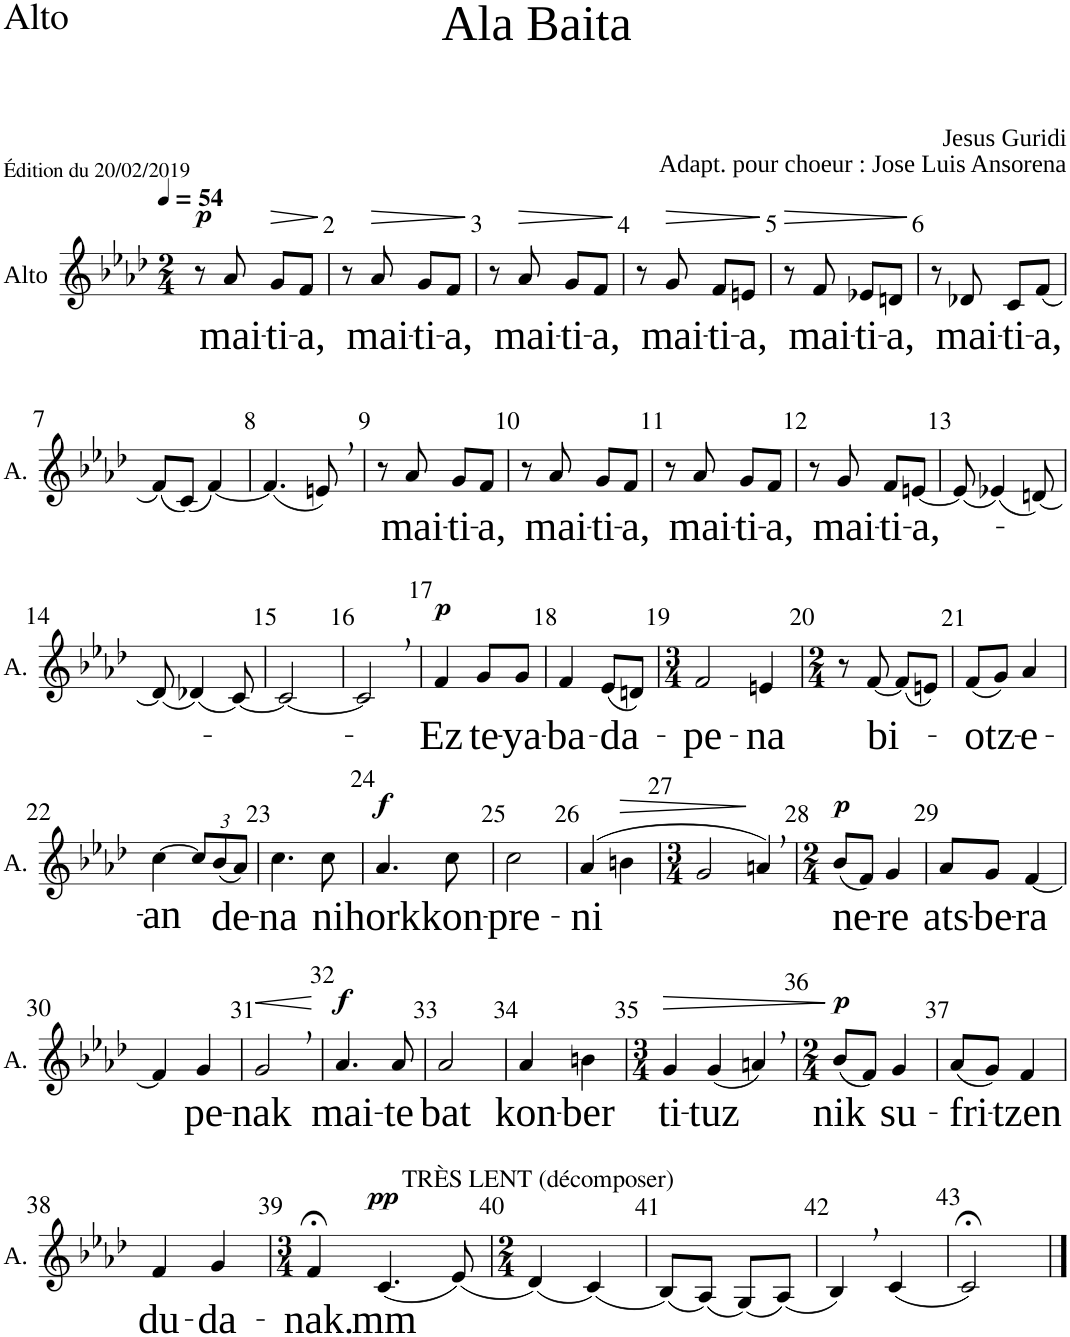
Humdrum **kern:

**kern	**text	**dynam
*part1	*part1	*part1
*staff1	*staff1	*staff1
*I"Alto	*	*
*I'A.	*	*
*clefG2	*	*
*k[b-e-a-d-]	*	*
*M2/4	*	*
*MM54	*	*
=1	=1	=1
!	!	!LO:DY:a
8r	.	p
!	!LO:LY:b	!
8a-/	mai-	.
!	!LO:LY:b	!LO:HP:b
8g/L	-ti-	>
!	!LO:LY:b	!
8f/J	-a,	.
.	.	]
=2	=2	=2
8r	.	.
!	!LO:LY:b	!LO:HP:b
8a-/	mai-	>
!	!LO:LY:b	!
8g/L	-ti-	.
!	!LO:LY:b	!
8f/J	-a,	.
.	.	]
=3	=3	=3
8r	.	.
!	!LO:LY:b	!LO:HP:b
8a-/	mai-	>
!	!LO:LY:b	!
8g/L	-ti-	.
!	!LO:LY:b	!
8f/J	-a,	.
.	.	]
=4	=4	=4
8r	.	.
!	!LO:LY:b	!LO:HP:b
8g/	mai-	>
!	!LO:LY:b	!
8f/L	-ti-	.
!	!LO:LY:b	!
8en/J	-a,	.
.	.	]
=5	=5	=5
!	!	!LO:HP:b
8r	.	>
!	!LO:LY:b	!
8f/	mai-	.
!	!LO:LY:b	!
8e-X/L	-ti-	.
!	!LO:LY:b	!
8dn/J	-a,	.
.	.	]
=6	=6	=6
8r	.	.
!	!LO:LY:b	!
8d-X/	mai-	.
!	!LO:LY:b	!
8c/L	-ti-	.
!	!LO:LY:b	!
(8f/J	-a,	.
!!LO:LB:g=z
=7	=7	=7
(8f/L)	.	.
(8c/J)	.	.
[4f/)	.	.
=8	=8	=8
(4.f/]	.	.
8en,/)	.	.
=9	=9	=9
8r	.	.
!	!LO:LY:b	!
8a-/	mai-	.
!	!LO:LY:b	!
8g/L	-ti-	.
!	!LO:LY:b	!
8f/J	-a,	.
=10	=10	=10
8r	.	.
!	!LO:LY:b	!
8a-/	mai-	.
!	!LO:LY:b	!
8g/L	-ti-	.
!	!LO:LY:b	!
8f/J	-a,	.
=11	=11	=11
8r	.	.
!	!LO:LY:b	!
8a-/	mai-	.
!	!LO:LY:b	!
8g/L	-ti-	.
!	!LO:LY:b	!
8f/J	-a,	.
=12	=12	=12
8r	.	.
!	!LO:LY:b	!
8g/	mai-	.
!	!LO:LY:b	!
8f/L	-ti-	.
!	!LO:LY:b	!
[8en/J	-a,-	.
=13	=13	=13
(8e/]	.	.
(4e-X/)	.	.
[8dn/)	.	.
!!LO:LB:g=z
=14	=14	=14
(8d/]	.	.
(4d-X/)	.	.
[8c/)	.	.
=15	=15	=15
2c/_	.	.
=16	=16	=16
2c,/]	.	.
=17	=17	=17
!	!LO:LY:b	!LO:DY:a
4f/	-Ez	p
!	!LO:LY:b	!
8g/L	te-	.
!	!LO:LY:b	!
8g/J	-ya-	.
=18	=18	=18
!	!LO:LY:b	!
4f/	-ba-	.
!	!LO:LY:b	!
(8e-/L	-da-	.
8dn/J)	.	.
=19	=19	=19
*M3/4	*	*
!	!LO:LY:b	!
2f/	pe-	.
!	!LO:LY:b	!
4en/	-na	.
=20	=20	=20
*M2/4	*	*
8r	.	.
!	!LO:LY:b	!
[8f/	bi-	.
(8f/L]	.	.
8en/J)	.	.
=21	=21	=21
!	!LO:LY:b	!
(8f/L	otz-	.
8g/J)	.	.
!	!LO:LY:b	!
4a-/	-e-	.
!!LO:LB:g=z
=22	=22	=22
!	!LO:LY:b	!
[4cc\	-an	.
*Xbrackettup	*	*
12cc/L]	.	.
!	!LO:LY:b	!
(12b-/	de-	.
12a-/J)	.	.
=23	=23	=23
!	!LO:LY:b	!
4.cc\	-na	.
!	!LO:LY:b	!
8cc\	ni	.
=24	=24	=24
!	!LO:LY:b	!LO:DY:a
4.a-/	hork	f
!	!LO:LY:b	!
8cc\	kon-	.
=25	=25	=25
!	!LO:LY:b	!
2cc\	-pre-	.
=26	=26	=26
!	!LO:LY:b	!
(4a-/	-ni	.
!	!	!LO:HP:b
4bn\	.	>
=27	=27	=27
*M3/4	*	*
2g/	.	.
4an,/)	.	]
=28	=28	=28
*M2/4	*	*
!	!LO:LY:b	!LO:DY:a
(8b-/L	ne-	p
8f/J)	.	.
!	!LO:LY:b	!
4g/	-re	.
=29	=29	=29
!	!LO:LY:b	!
8a-/L	ats-	.
!	!LO:LY:b	!
8g/J	-be-	.
!	!LO:LY:b	!
[4f/	-ra	.
!!LO:LB:g=z
=30	=30	=30
4f/]	.	.
!	!LO:LY:b	!
4g/	-pe-	.
=31	=31	=31
!	!LO:LY:b	!LO:HP:b
2g,/	-nak	<
.	.	[
=32	=32	=32
!	!LO:LY:b	!LO:DY:a
4.a-/	mai-	f
!	!LO:LY:b	!
8a-/	-te	.
=33	=33	=33
!	!LO:LY:b	!
2a-/	bat	.
=34	=34	=34
!	!LO:LY:b	!
4a-/	kon-	.
!	!LO:LY:b	!
4bn\	-ber	.
=35	=35	=35
*M3/4	*	*
!	!LO:LY:b	!LO:HP:b
4g/	ti-	>
!	!LO:LY:b	!
(4g/	-tuz	.
4an,/)	.	.
.	.	]
=36	=36	=36
*M2/4	*	*
!	!LO:LY:b	!LO:DY:a
(8b-/L	nik	p
8f/J)	.	.
!	!LO:LY:b	!
4g/	su-	.
=37	=37	=37
!	!LO:LY:b	!
(8a-/L	-fri-	.
8g/J)	.	.
!	!LO:LY:b	!
4f/	-tzen	.
!!LO:LB:g=z
=38	=38	=38
!	!LO:LY:b	!
4f/	du-	.
!	!LO:LY:b	!
4g/	-da-	.
=39	=39	=39
*M3/4	*	*
!	!LO:LY:b	!
*^	*	*
4f;</	4.ryy	-nak.	.
!	!	!LO:LY:b	!LO:DY:a
(4.c/	.	mm	pp
!	!LO:TX:a:t=TRÈS LENT (décomposer)	!	!
.	4.ryy	.	.
(8e-/)	.	.	.
*v	*v	*	*
=40	=40	=40
*M2/4	*	*
(4d-/)	.	.
(4c/)	.	.
=41	=41	=41
(8B-/L)	.	.
(8A-/J)	.	.
(8G/L)	.	.
(8A-/J)	.	.
=42	=42	=42
4B-,/)	.	.
(4c/	.	.
=43	=43	=43
2c;</)	.	.
==	==	==
*-	*-	*-
